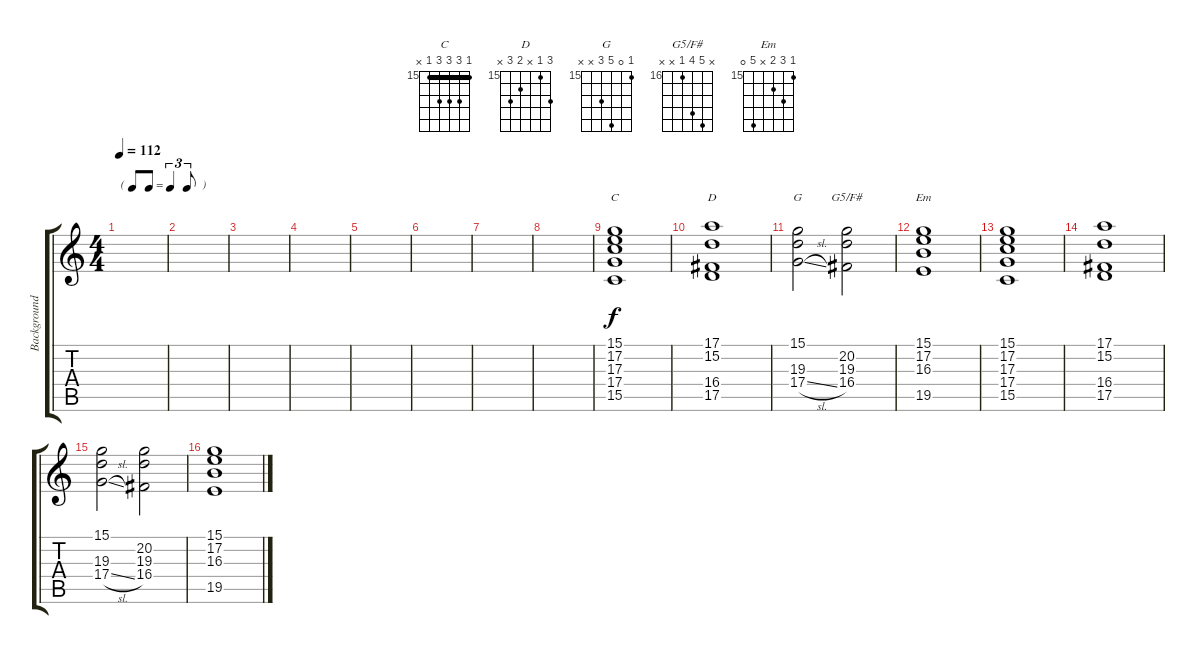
\track ("Background" "Background") {instrument pad2warm}
\staff {score tabs}
\tuning (E4 B3 G3 D3 A2 E2) {hide}
\chord ("C" 15 17 17 17 15 x) {firstfret 15 barre 15}
\chord ("D" 17 15 x 16 17 x) {firstfret 15}
\chord ("G" 15 0 19 17 x x) {firstfret 15}
\chord ("G5/F#" x 20 19 16 x x) {firstfret 16}
\chord ("Em" 15 17 16 x 19 0) {firstfret 15}
\ts (4 4)
\tf triplet8th
\tempo 112
\clef g2
\ks c
|
|
|
|
|
|
|
|
(15.1 17.2 17.3 17.4 15.5).1{ch "C"} |
(17.1 15.2 16.4 17.5).1{ch "D"} |
(15.1 19.3 17.4{sl}).2{ch "G"} (20.2 19.3 16.4).2{ch "G5/F#"} |
(15.1 17.2 16.3 19.5).1{ch "Em"} |
(15.1 17.2 17.3 17.4 15.5).1 |
(17.1 15.2 16.4 17.5).1 |
(15.1 19.3 17.4{sl}).2 (20.2 19.3 16.4).2 |
(15.1 17.2 16.3 19.5).1
